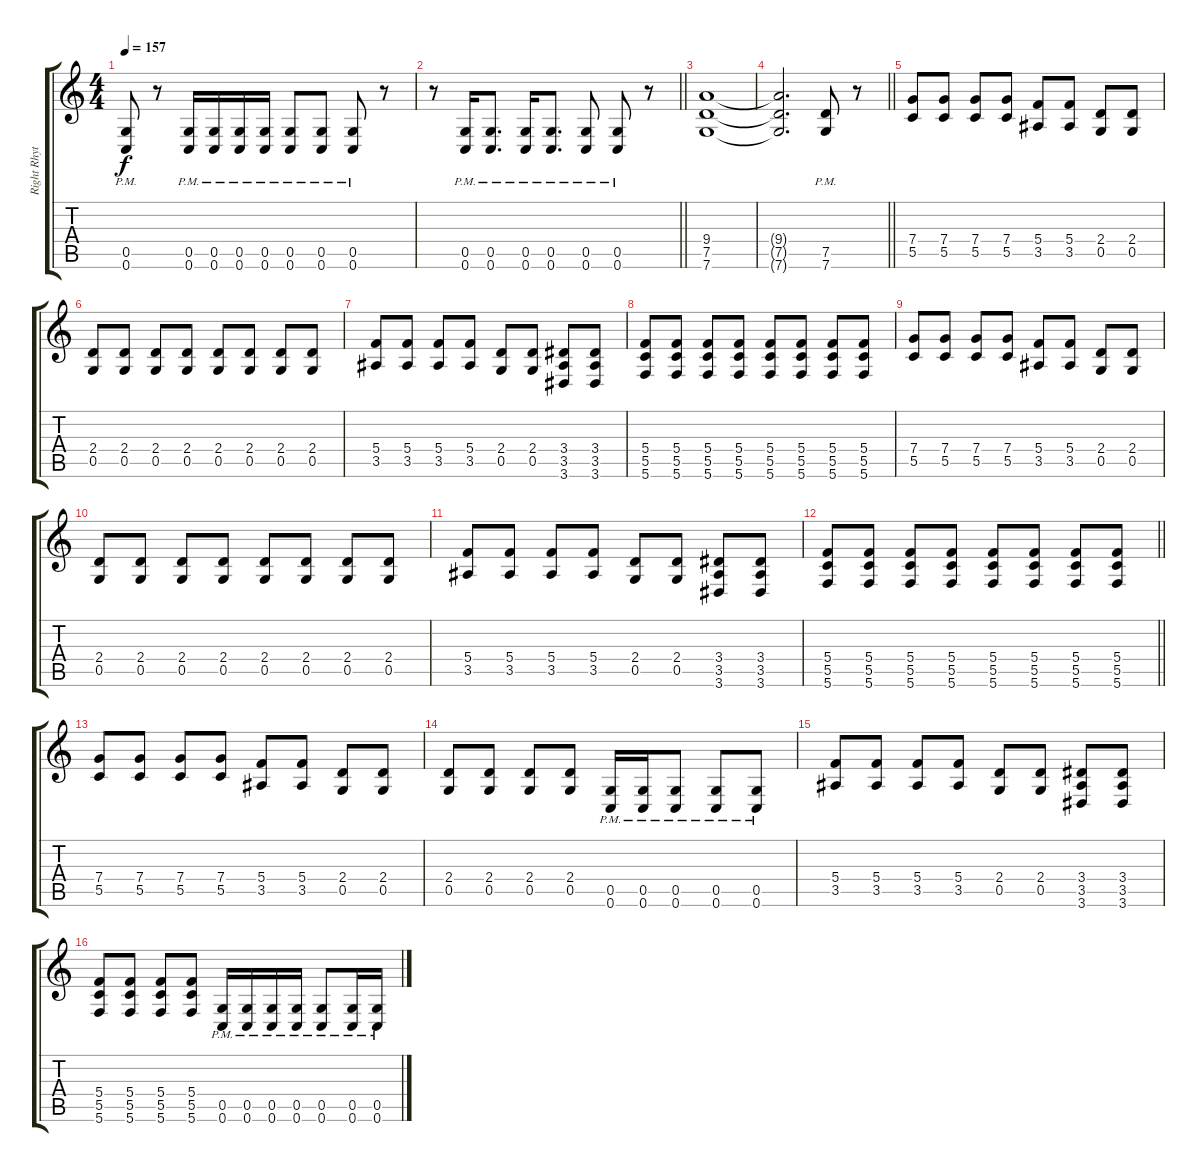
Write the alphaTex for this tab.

\track ("Right Rhythm" "Right Rhyt") {instrument distortionguitar}
\staff {score tabs}
\tuning (D4 A3 F3 C3 G2 C2) {hide}
\ts (4 4)
\tempo 157
\clef g2
\ks c
(0.5{pm} 0.6{pm}).8{dy f} r.8 (0.5{pm} 0.6{pm}).16 (0.5{pm} 0.6{pm}).16 (0.5{pm} 0.6{pm}).16 (0.5{pm} 0.6{pm}).16 (0.5{pm} 0.6{pm}).8 (0.5{pm} 0.6{pm}).8 (0.5{pm} 0.6{pm}).8 r.8 |
\barLineRight lightlight
r.8 (0.5{pm} 0.6{pm}).16 (0.5{pm} 0.6{pm}).8{d} (0.5{pm} 0.6{pm}).16 (0.5{pm} 0.6{pm}).8{d} (0.5{pm} 0.6{pm}).8 (0.5{pm} 0.6{pm}).8 r.8 |
\section ("" "")
(9.4 7.5 7.6).1 |
\barLineRight lightlight
(9.4{t} 7.5{t} 7.6{t}).2{d} (7.5{pm} 7.6{pm}).8 r.8 |
\section ("" "")
(7.4 5.5).8 (7.4 5.5).8 (7.4 5.5).8 (7.4 5.5).8 (5.4 3.5).8 (5.4 3.5).8 (2.4 0.5).8 (2.4 0.5).8 |
(2.4 0.5).8 (2.4 0.5).8 (2.4 0.5).8 (2.4 0.5).8 (2.4 0.5).8 (2.4 0.5).8 (2.4 0.5).8 (2.4 0.5).8 |
(5.4 3.5).8 (5.4 3.5).8 (5.4 3.5).8 (5.4 3.5).8 (2.4 0.5).8 (2.4 0.5).8 (3.4 3.5 3.6).8 (3.4 3.5 3.6).8 |
(5.4 5.5 5.6).8 (5.4 5.5 5.6).8 (5.4 5.5 5.6).8 (5.4 5.5 5.6).8 (5.4 5.5 5.6).8 (5.4 5.5 5.6).8 (5.4 5.5 5.6).8 (5.4 5.5 5.6).8 |
(7.4 5.5).8 (7.4 5.5).8 (7.4 5.5).8 (7.4 5.5).8 (5.4 3.5).8 (5.4 3.5).8 (2.4 0.5).8 (2.4 0.5).8 |
(2.4 0.5).8 (2.4 0.5).8 (2.4 0.5).8 (2.4 0.5).8 (2.4 0.5).8 (2.4 0.5).8 (2.4 0.5).8 (2.4 0.5).8 |
(5.4 3.5).8 (5.4 3.5).8 (5.4 3.5).8 (5.4 3.5).8 (2.4 0.5).8 (2.4 0.5).8 (3.4 3.5 3.6).8 (3.4 3.5 3.6).8 |
\barLineRight lightlight
(5.4 5.5 5.6).8 (5.4 5.5 5.6).8 (5.4 5.5 5.6).8 (5.4 5.5 5.6).8 (5.4 5.5 5.6).8 (5.4 5.5 5.6).8 (5.4 5.5 5.6).8 (5.4 5.5 5.6).8 |
\section ("" "")
(7.4 5.5).8 (7.4 5.5).8 (7.4 5.5).8 (7.4 5.5).8 (5.4 3.5).8 (5.4 3.5).8 (2.4 0.5).8 (2.4 0.5).8 |
(2.4 0.5).8 (2.4 0.5).8 (2.4 0.5).8 (2.4 0.5).8 (0.5{pm} 0.6{pm}).16 (0.5{pm} 0.6{pm}).16 (0.5{pm} 0.6{pm}).8 (0.5{pm} 0.6{pm}).8 (0.5{pm} 0.6{pm}).8 |
(5.4 3.5).8 (5.4 3.5).8 (5.4 3.5).8 (5.4 3.5).8 (2.4 0.5).8 (2.4 0.5).8 (3.4 3.5 3.6).8 (3.4 3.5 3.6).8 |
(5.4 5.5 5.6).8 (5.4 5.5 5.6).8 (5.4 5.5 5.6).8 (5.4 5.5 5.6).8 (0.5{pm} 0.6{pm}).16 (0.5{pm} 0.6{pm}).16 (0.5{pm} 0.6{pm}).16 (0.5{pm} 0.6{pm}).16 (0.5{pm} 0.6{pm}).8 (0.5{pm} 0.6{pm}).16 (0.5{pm} 0.6{pm}).16
